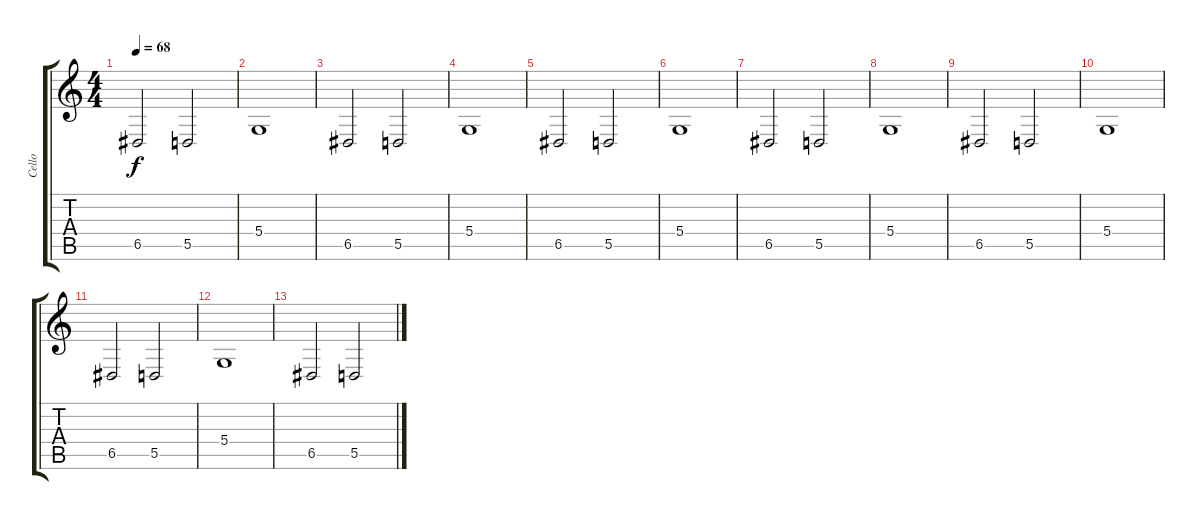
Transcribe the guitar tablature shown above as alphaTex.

\track ("Cello" "Cello") {instrument cello}
\staff {score tabs}
\tuning (E4 B3 G3 D3 A2 E2) {hide}
\ts (4 4)
\tempo 68
\clef g2
\ks c
6.5.2{dy f} 5.5.2 |
5.4.1 |
6.5.2 5.5.2 |
5.4.1 |
6.5.2 5.5.2 |
5.4.1 |
6.5.2 5.5.2 |
5.4.1 |
6.5.2 5.5.2 |
5.4.1 |
6.5.2 5.5.2 |
5.4.1 |
6.5.2 5.5.2
